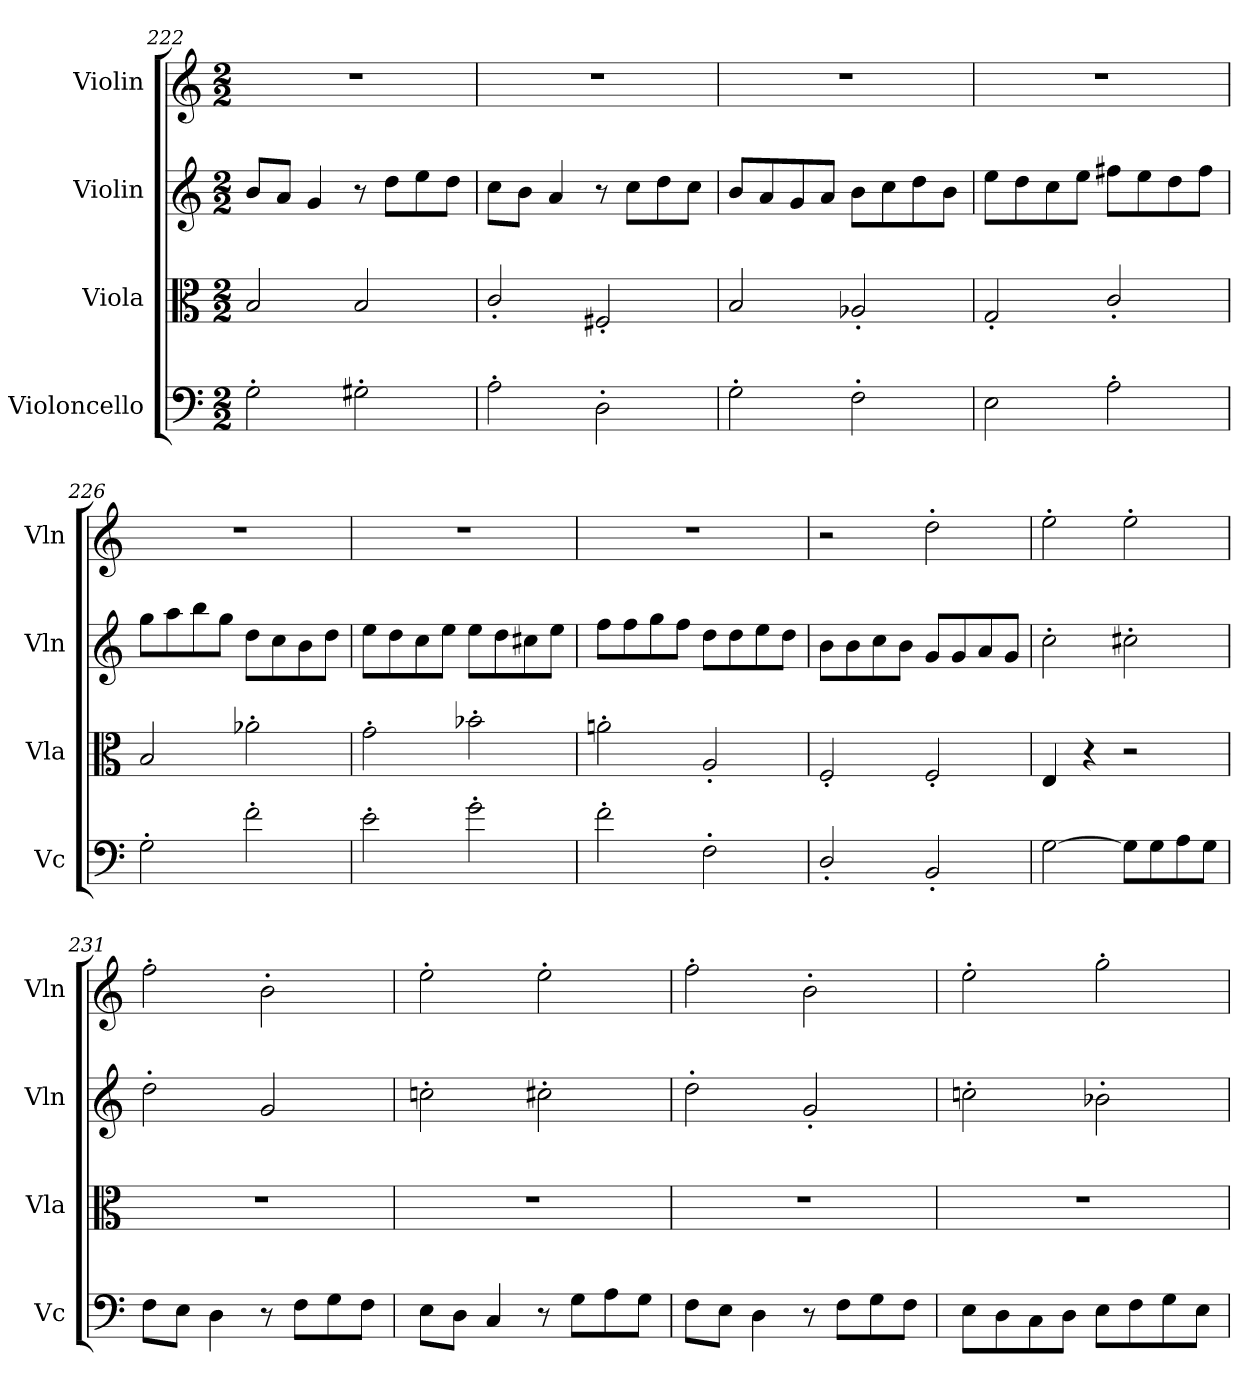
**kern	**kern	**kern	**kern
*part4	*part3	*part2	*part1
*staff4	*staff3	*staff2	*staff1
*I"Violoncello	*I"Viola	*I"Violin	*I"Violin
*I'Vc	*I'Vla	*I'Vln	*I'Vln
*clefF4	*clefC3	*clefG2	*clefG2
*k[]	*k[]	*k[]	*k[]
*C:	*C:	*C:	*C:
*M2/2	*M2/2	*M2/2	*M2/2
=222	=222	=222	=222
2G'\	2B/	8b/L	1r
.	.	8a/J	.
.	.	4g/	.
2G#X'\	2B/	8r	.
.	.	8dd\L	.
.	.	8ee\	.
.	.	8dd\J	.
=223	=223	=223	=223
2A'\	2c'/	8cc\L	1r
.	.	8b\J	.
.	.	4a/	.
2D'\	2F#X'/	8r	.
.	.	8cc\L	.
.	.	8dd\	.
.	.	8cc\J	.
=224	=224	=224	=224
2G'\	2B/	8b/L	1r
.	.	8a/	.
.	.	8g/	.
.	.	8a/J	.
2F'\	2A-X'/	8b\L	.
.	.	8cc\	.
.	.	8dd\	.
.	.	8b\J	.
=225	=225	=225	=225
2E\	2G'/	8ee\L	1r
.	.	8dd\	.
.	.	8cc\	.
.	.	8ee\J	.
2A'\	2c'/	8ff#X\L	.
.	.	8ee\	.
.	.	8dd\	.
.	.	8ff#\J	.
=226	=226	=226	=226
2G'\	2B/	8gg\L	1r
.	.	8aa\	.
.	.	8bb\	.
.	.	8gg\J	.
2f'\	2a-X'\	8dd\L	.
.	.	8cc\	.
.	.	8b\	.
.	.	8dd\J	.
=227	=227	=227	=227
2e'\	2g'\	8ee\L	1r
.	.	8dd\	.
.	.	8cc\	.
.	.	8ee\J	.
2g'\	2b-X'\	8ee\L	.
.	.	8dd\	.
.	.	8cc#X\	.
.	.	8ee\J	.
=228	=228	=228	=228
2f'\	2an'\	8ff\L	1r
.	.	8ff\	.
.	.	8gg\	.
.	.	8ff\J	.
2F'\	2A'/	8dd\L	.
.	.	8dd\	.
.	.	8ee\	.
.	.	8dd\J	.
=229	=229	=229	=229
2D'/	2F'/	8b\L	2r
.	.	8b\	.
.	.	8cc\	.
.	.	8b\J	.
2BB'/	2F'/	8g/L	2dd'\
.	.	8g/	.
.	.	8a/	.
.	.	8g/J	.
=230	=230	=230	=230
[2G\	4E/	2cc'\	2ee'\
.	4r	.	.
8G\L]	2r	2cc#X'\	2ee'\
8G\	.	.	.
8A\	.	.	.
8G\J	.	.	.
=231	=231	=231	=231
8F\L	1r	2dd'\	2ff'\
8E\J	.	.	.
4D\	.	.	.
8r	.	2g/	2b'\
8F\L	.	.	.
8G\	.	.	.
8F\J	.	.	.
=232	=232	=232	=232
8E\L	1r	2ccn'\	2ee'\
8D\J	.	.	.
4C/	.	.	.
8r	.	2cc#X'\	2ee'\
8G\L	.	.	.
8A\	.	.	.
8G\J	.	.	.
=233	=233	=233	=233
8F\L	1r	2dd'\	2ff'\
8E\J	.	.	.
4D\	.	.	.
8r	.	2g'/	2b'\
8F\L	.	.	.
8G\	.	.	.
8F\J	.	.	.
=234	=234	=234	=234
8E\L	1r	2ccn'\	2ee'\
8D\	.	.	.
8C\	.	.	.
8D\J	.	.	.
8E\L	.	2b-X'\	2gg'\
8F\	.	.	.
8G\	.	.	.
8E\J	.	.	.
=	=	=	=
*-	*-	*-	*-
